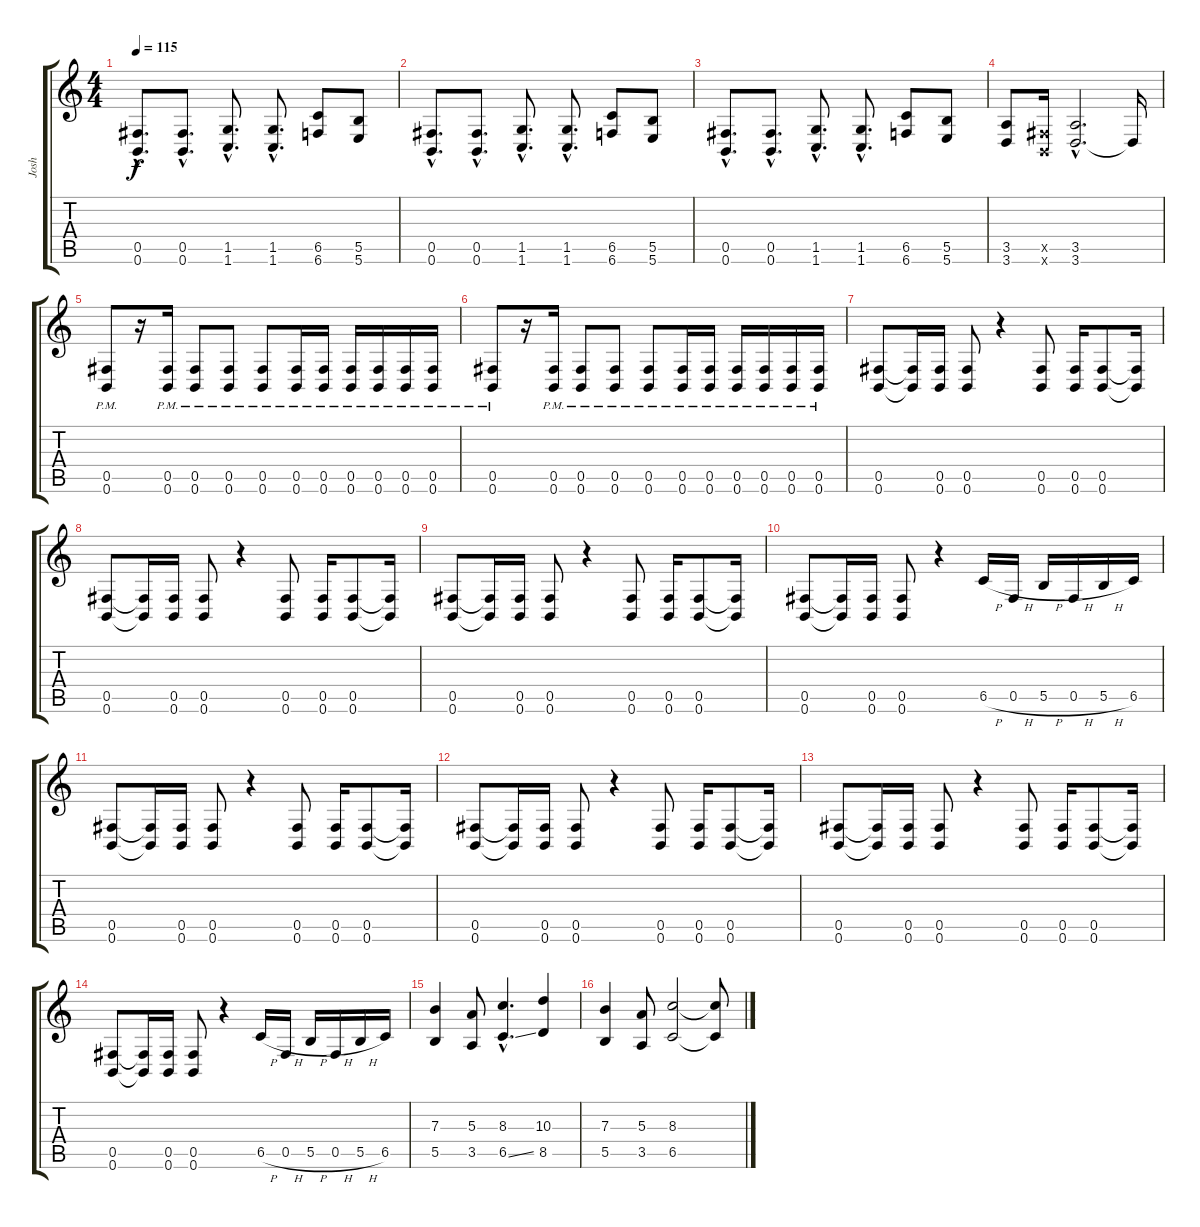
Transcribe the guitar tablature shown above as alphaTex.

\track ("Josh" "Josh") {instrument distortionguitar}
\staff {score tabs}
\tuning (Db4 Ab3 E3 B2 Gb2 B1) {hide}
\ts (4 4)
\tempo 115
\clef g2
\ks c
(0.5{hac} 0.6{hac}).8{d dy f} (0.5{hac} 0.6{hac}).8{d} (1.5{hac} 1.6{hac}).8{d} (1.5{hac} 1.6{hac}).8{d} (6.5 6.6).8 (5.5 5.6).8 |
(0.5{hac} 0.6{hac}).8{d} (0.5{hac} 0.6{hac}).8{d} (1.5{hac} 1.6{hac}).8{d} (1.5{hac} 1.6{hac}).8{d} (6.5 6.6).8 (5.5 5.6).8 |
(0.5{hac} 0.6{hac}).8{d} (0.5{hac} 0.6{hac}).8{d} (1.5{hac} 1.6{hac}).8{d} (1.5{hac} 1.6{hac}).8{d} (6.5 6.6).8 (5.5 5.6).8 |
(3.5 3.6).8 (0.5{x} 0.6{x}).16 (3.5{hac} 3.6{hac}).2{d} 3.6{t}.16 |
(0.5{pm} 0.6{pm}).8 r.16 (0.5{pm} 0.6{pm}).16 (0.5{pm} 0.6{pm}).8 (0.5{pm} 0.6{pm}).8 (0.5{pm} 0.6{pm}).8 (0.5{pm} 0.6{pm}).16 (0.5{pm} 0.6{pm}).16 (0.5{pm} 0.6{pm}).16 (0.5{pm} 0.6{pm}).16 (0.5{pm} 0.6{pm}).16 (0.5{pm} 0.6{pm}).16 |
(0.5{pm} 0.6{pm}).8 r.16 (0.5{pm} 0.6{pm}).16 (0.5{pm} 0.6{pm}).8 (0.5{pm} 0.6{pm}).8 (0.5{pm} 0.6{pm}).8 (0.5{pm} 0.6{pm}).16 (0.5{pm} 0.6{pm}).16 (0.5{pm} 0.6{pm}).16 (0.5{pm} 0.6{pm}).16 (0.5{pm} 0.6{pm}).16 (0.5{pm} 0.6{pm}).16 |
(0.5 0.6).8 (0.5{t} 0.6{t}).16 (0.5 0.6).16 (0.5 0.6).8 r.4 (0.5 0.6).8 (0.5 0.6).16 (0.5 0.6).8 (0.5{t} 0.6{t}).16 |
(0.5 0.6).8 (0.5{t} 0.6{t}).16 (0.5 0.6).16 (0.5 0.6).8 r.4 (0.5 0.6).8 (0.5 0.6).16 (0.5 0.6).8 (0.5{t} 0.6{t}).16 |
(0.5 0.6).8 (0.5{t} 0.6{t}).16 (0.5 0.6).16 (0.5 0.6).8 r.4 (0.5 0.6).8 (0.5 0.6).16 (0.5 0.6).8 (0.5{t} 0.6{t}).16 |
(0.5 0.6).8 (0.5{t} 0.6{t}).16 (0.5 0.6).16 (0.5 0.6).8 r.4 6.5{h}.16 0.5{h}.16 5.5{h}.16 0.5{h}.16 5.5{h}.16 6.5.16 |
(0.5 0.6).8 (0.5{t} 0.6{t}).16 (0.5 0.6).16 (0.5 0.6).8 r.4 (0.5 0.6).8 (0.5 0.6).16 (0.5 0.6).8 (0.5{t} 0.6{t}).16 |
(0.5 0.6).8 (0.5{t} 0.6{t}).16 (0.5 0.6).16 (0.5 0.6).8 r.4 (0.5 0.6).8 (0.5 0.6).16 (0.5 0.6).8 (0.5{t} 0.6{t}).16 |
(0.5 0.6).8 (0.5{t} 0.6{t}).16 (0.5 0.6).16 (0.5 0.6).8 r.4 (0.5 0.6).8 (0.5 0.6).16 (0.5 0.6).8 (0.5{t} 0.6{t}).16 |
(0.5 0.6).8 (0.5{t} 0.6{t}).16 (0.5 0.6).16 (0.5 0.6).8 r.4 6.5{h}.16 0.5{h}.16 5.5{h}.16 0.5{h}.16 5.5{h}.16 6.5.16 |
(7.3 5.5).4 (5.3 3.5).8 (8.3{hac} 6.5{ss hac}).4{d} (10.3 8.5).4 |
(7.3 5.5).4 (5.3 3.5).8 (8.3 6.5).2 (8.3{t} 6.5{t}).8
